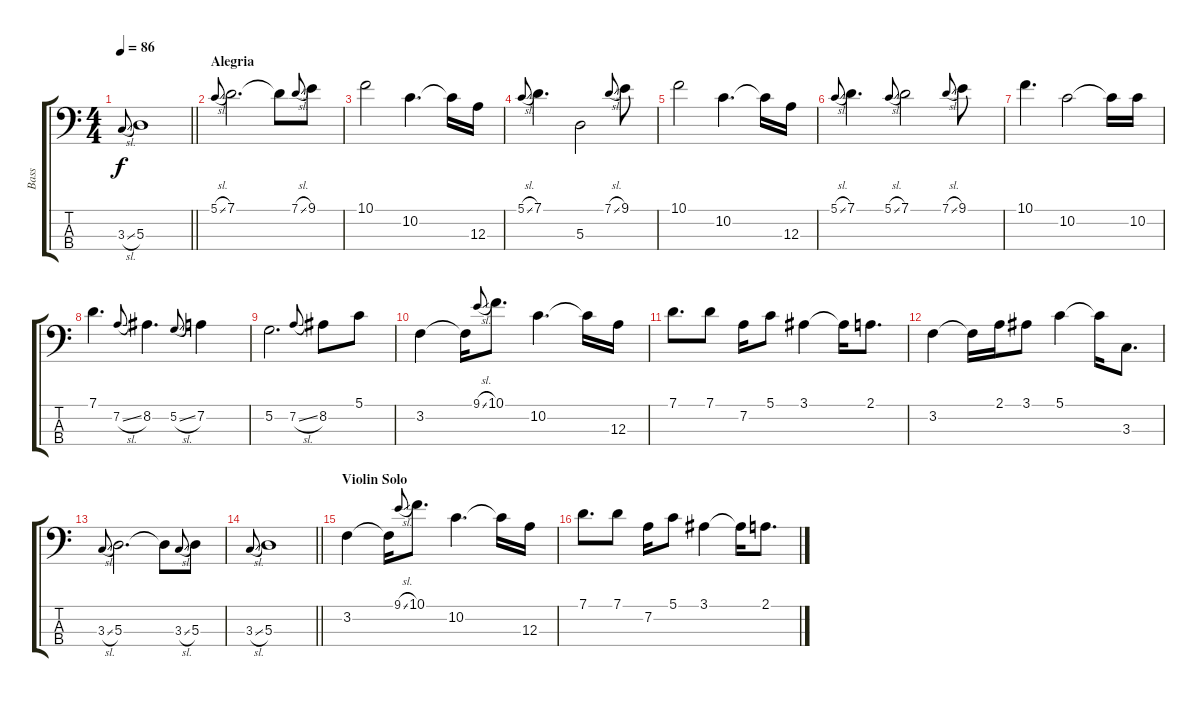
\track ("Bass" "Bass") {instrument fretlessbass}
\staff {score tabs}
\tuning (G2 D2 A1 E1) {hide}
\ts (4 4)
\tempo 86
\clef f4
\barLineRight lightlight
\ks c
3.3{sl}.8{gr onbeat dy f} 5.3.1 |
\section ("" "Alegria")
5.1{sl}.8{gr onbeat} 7.1.2{d} 7.1{t}.8 7.1{sl}.8{gr onbeat} 9.1.8 |
10.1.2 10.2.4{d} 10.2{t}.16 12.3.16 |
5.1{sl}.8{gr onbeat} 7.1.4{d} 5.3.2 7.1{sl}.8{gr onbeat} 9.1.8 |
10.1.2 10.2.4{d} 10.2{t}.16 12.3.16 |
5.1{sl}.8{gr onbeat} 7.1.4{d} 5.1{sl}.8{gr onbeat} 7.1.2 7.1{sl}.8{gr onbeat} 9.1.8 |
10.1.4{d} 10.2.2 10.2{t}.16 10.2.16 |
7.1.4{d} 7.2{sl}.8{gr onbeat} 8.2.4{d} 5.2{sl}.8{gr onbeat} 7.2.4 |
5.2.2{d} 7.2{sl}.8{gr onbeat} 8.2.8 5.1.8 |
3.2.4 3.2{t}.16 9.1{sl}.8{gr onbeat} 10.1.8{d} 10.2.4{d} 10.2{t}.16 12.3.16 |
7.1.8{d} 7.1.8 7.2.16 5.1.8 3.1.4 3.1{t}.16 2.1.8{d} |
3.2.4 3.2{t}.16 2.1.16 3.1.8 5.1.4 5.1{t}.16 3.3.8{d} |
3.3{sl}.8{gr onbeat} 5.3.2{d} 5.3{t}.8 3.3{sl}.8{gr onbeat} 5.3.8 |
\barLineRight lightlight
3.3{sl}.8{gr onbeat} 5.3.1 |
\section ("" "Violin Solo")
3.2.4 3.2{t}.16 9.1{sl}.8{gr onbeat} 10.1.8{d} 10.2.4{d} 10.2{t}.16 12.3.16 |
7.1.8{d} 7.1.8 7.2.16 5.1.8 3.1.4 3.1{t}.16 2.1.8{d}
